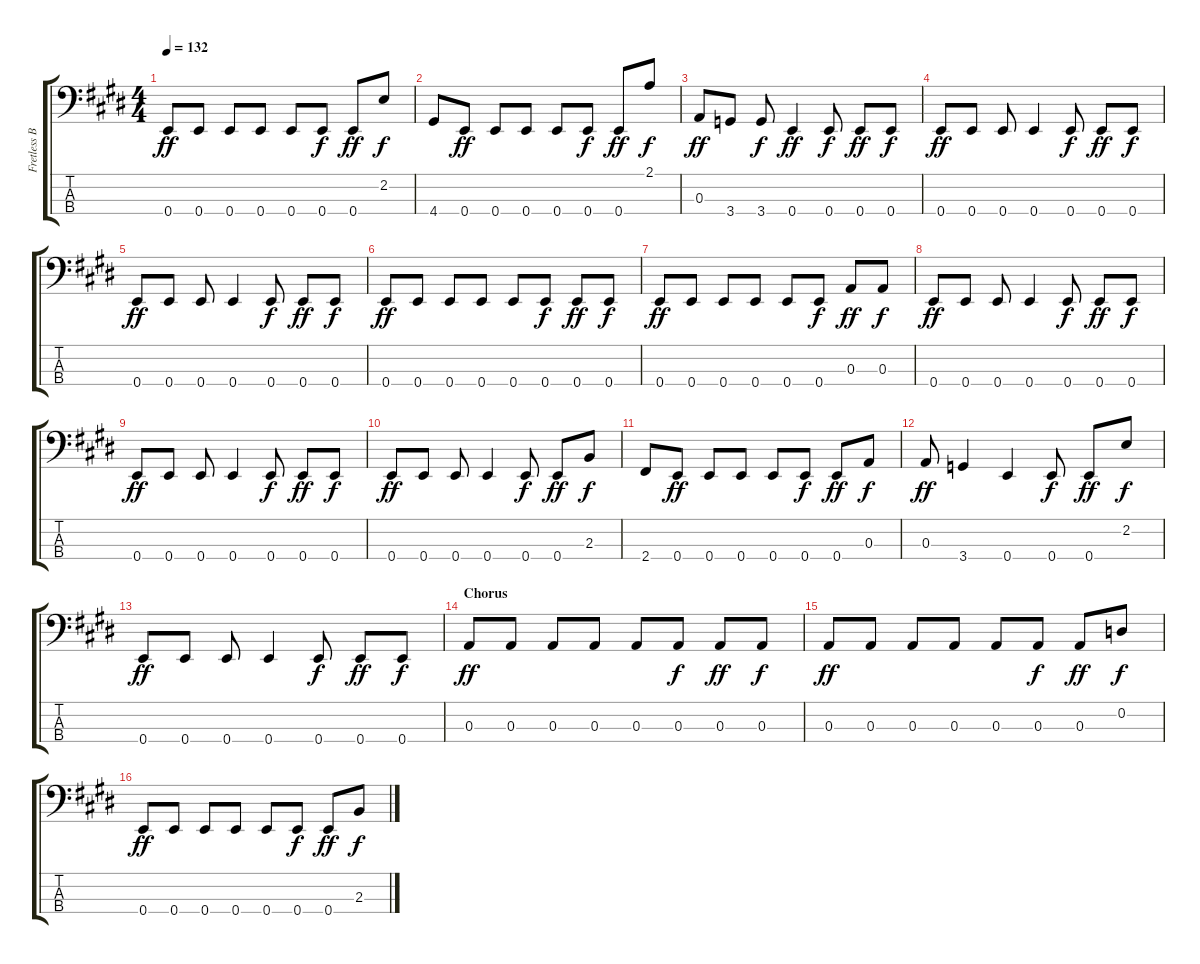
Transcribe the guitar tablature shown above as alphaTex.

\track ("Fretless Bass" "Fretless B") {instrument electricbassfinger}
\staff {score tabs}
\tuning (G2 D2 A1 E1) {hide}
\ts (4 4)
\tempo 132
\clef f4
\ks e
0.4.8{dy ff} 0.4.8 0.4.8 0.4.8 0.4.8 0.4.8{dy f} 0.4.8{dy ff} 2.2.8{dy f} |
4.4.8 0.4.8{dy ff} 0.4.8 0.4.8 0.4.8 0.4.8{dy f} 0.4.8{dy ff} 2.1.8{dy f} |
0.3.8{dy ff} 3.4.8 3.4.8{dy f} 0.4.4{dy ff} 0.4.8{dy f} 0.4.8{dy ff} 0.4.8{dy f} |
0.4.8{dy ff} 0.4.8 0.4.8 0.4.4 0.4.8{dy f} 0.4.8{dy ff} 0.4.8{dy f} |
0.4.8{dy ff} 0.4.8 0.4.8 0.4.4 0.4.8{dy f} 0.4.8{dy ff} 0.4.8{dy f} |
0.4.8{dy ff} 0.4.8 0.4.8 0.4.8 0.4.8 0.4.8{dy f} 0.4.8{dy ff} 0.4.8{dy f} |
0.4.8{dy ff} 0.4.8 0.4.8 0.4.8 0.4.8 0.4.8{dy f} 0.3.8{dy ff} 0.3.8{dy f} |
0.4.8{dy ff} 0.4.8 0.4.8 0.4.4 0.4.8{dy f} 0.4.8{dy ff} 0.4.8{dy f} |
0.4.8{dy ff} 0.4.8 0.4.8 0.4.4 0.4.8{dy f} 0.4.8{dy ff} 0.4.8{dy f} |
0.4.8{dy ff} 0.4.8 0.4.8 0.4.4 0.4.8{dy f} 0.4.8{dy ff} 2.3.8{dy f} |
2.4.8 0.4.8{dy ff} 0.4.8 0.4.8 0.4.8 0.4.8{dy f} 0.4.8{dy ff} 0.3.8{dy f} |
0.3.8{dy ff} 3.4.4 0.4.4 0.4.8{dy f} 0.4.8{dy ff} 2.2.8{dy f} |
0.4.8{dy ff} 0.4.8 0.4.8 0.4.4 0.4.8{dy f} 0.4.8{dy ff} 0.4.8{dy f} |
\section ("" "Chorus")
0.3.8{dy ff} 0.3.8 0.3.8 0.3.8 0.3.8 0.3.8{dy f} 0.3.8{dy ff} 0.3.8{dy f} |
0.3.8{dy ff} 0.3.8 0.3.8 0.3.8 0.3.8 0.3.8{dy f} 0.3.8{dy ff} 0.2.8{dy f} |
0.4.8{dy ff} 0.4.8 0.4.8 0.4.8 0.4.8 0.4.8{dy f} 0.4.8{dy ff} 2.3.8{dy f}
